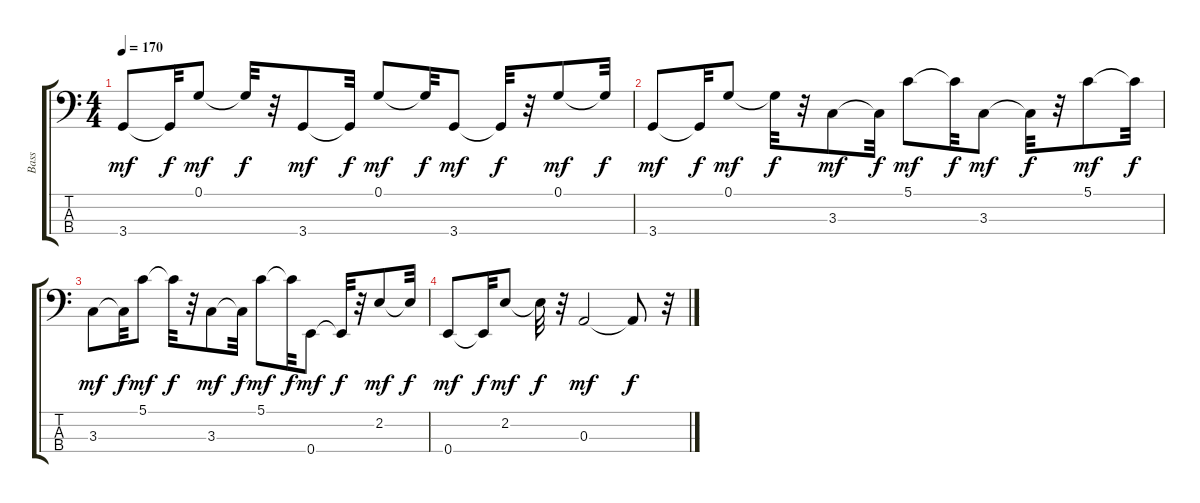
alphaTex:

\track ("Bass" "Bass") {instrument electricguitarmuted}
\staff {score tabs}
\tuning (G2 D2 A1 E1) {hide}
\ts (4 4)
\tempo 170
\clef f4
\ks c
3.4.8{dy mf} 3.4{t}.32{dy f} 0.1.8{dy mf} 0.1{t}.32{dy f} r.32 3.4.8{dy mf} 3.4{t}.32{dy f} 0.1.8{dy mf} 0.1{t}.32{dy f} 3.4.8{dy mf} 3.4{t}.32{dy f} r.32 0.1.8{dy mf} 0.1{t}.32{dy f} |
3.4.8{dy mf} 3.4{t}.32{dy f} 0.1.8{dy mf} 0.1{t}.32{dy f} r.32 3.3.8{dy mf} 3.3{t}.32{dy f} 5.1.8{dy mf} 5.1{t}.32{dy f} 3.3.8{dy mf} 3.3{t}.32{dy f} r.32 5.1.8{dy mf} 5.1{t}.32{dy f} |
3.3.8{dy mf} 3.3{t}.32{dy f} 5.1.8{dy mf} 5.1{t}.32{dy f} r.32 3.3.8{dy mf} 3.3{t}.32{dy f} 5.1.8{dy mf} 5.1{t}.32{dy f} 0.4.8{dy mf} 0.4{t}.32{dy f} r.32 2.2.8{dy mf} 2.2{t}.32{dy f} |
0.4.8{dy mf} 0.4{t}.32{dy f} 2.2.8{dy mf} 2.2{t}.32{dy f} r.32 0.3.2{dy mf} 0.3{t}.8{dy f} r.32
